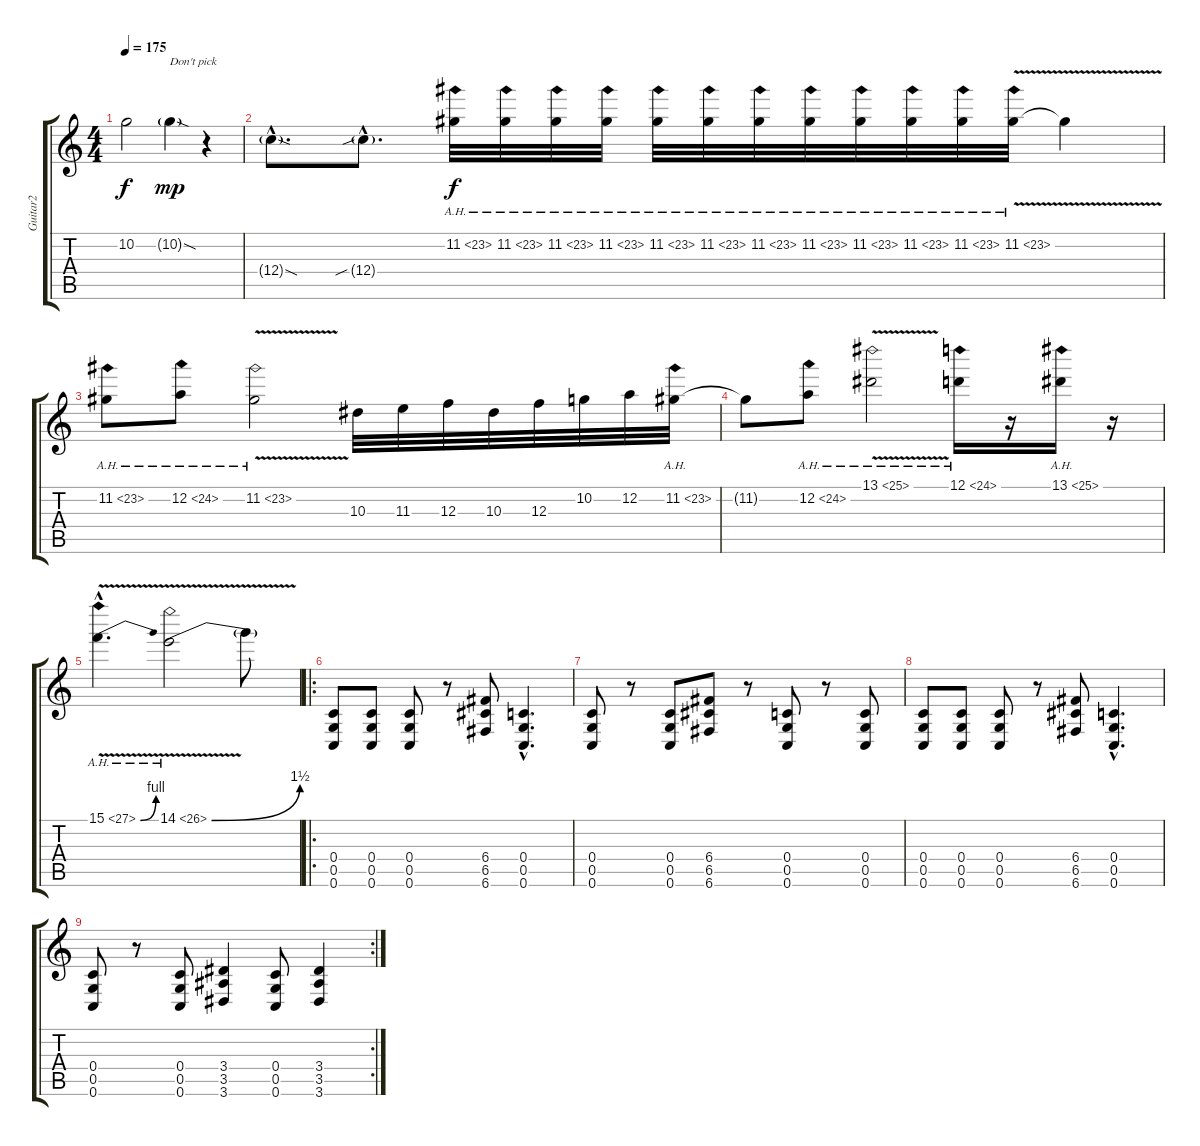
\track ("Guitar2" "Guitar2") {instrument distortionguitar}
\staff {score tabs}
\tuning (D4 A3 F3 C3 G2 C2) {hide}
\ts (4 4)
\tempo 175
\clef g2
\ks c
10.2{t}.2{dy f} 10.2{sod g}.4{txt "Don't pick" dy mp} r.4 |
12.4{sod g hac}.8{d} 12.4{sib g hac}.8{d} 11.2{ah 12}.32{dy f} 11.2{ah 12}.32 11.2{ah 12}.32 11.2{ah 12}.32 11.2{ah 12}.32 11.2{ah 12}.32 11.2{ah 12}.32 11.2{ah 12}.32 11.2{ah 12}.32 11.2{ah 12}.32 11.2{ah 12}.32 11.2{ah 12 v}.32 11.2{t}.4 |
11.2{ah 12}.8 12.2{ah 12}.8 11.2{ah 12 v}.2 10.3.32 11.3.32 12.3.32 10.3.32 12.3.32 10.2.32 12.2.32 11.2{ah 12}.32 |
11.2{t}.8 12.2{ah 12}.8 13.1{ah 12 v}.2 12.1{ah 12}.16 r.16 13.1{ah 12}.16 r.16 |
15.1{be (bend 0 0 60 4) ah 12 v hac}.4{d} 14.1{be (bend 0 0 60 6) ah 12 v}.2 14.1{t}.8 |
\ro
(0.4 0.5 0.6).8{volume 13 balance 10} (0.4 0.5 0.6).8 (0.4 0.5 0.6).8 r.8 (6.4 6.5 6.6).8 (0.4{hac} 0.5{hac} 0.6{hac}).4{d} |
(0.4 0.5 0.6).8 r.8 (0.4 0.5 0.6).8 (6.4 6.5 6.6).8 r.8 (0.4 0.5 0.6).8 r.8 (0.4 0.5 0.6).8 |
(0.4 0.5 0.6).8 (0.4 0.5 0.6).8 (0.4 0.5 0.6).8 r.8 (6.4 6.5 6.6).8 (0.4{hac} 0.5{hac} 0.6{hac}).4{d} |
\rc 2
(0.4 0.5 0.6).8 r.8 (0.4 0.5 0.6).8 (3.4 3.5 3.6).4 (0.4 0.5 0.6).8 (3.4 3.5 3.6).4
